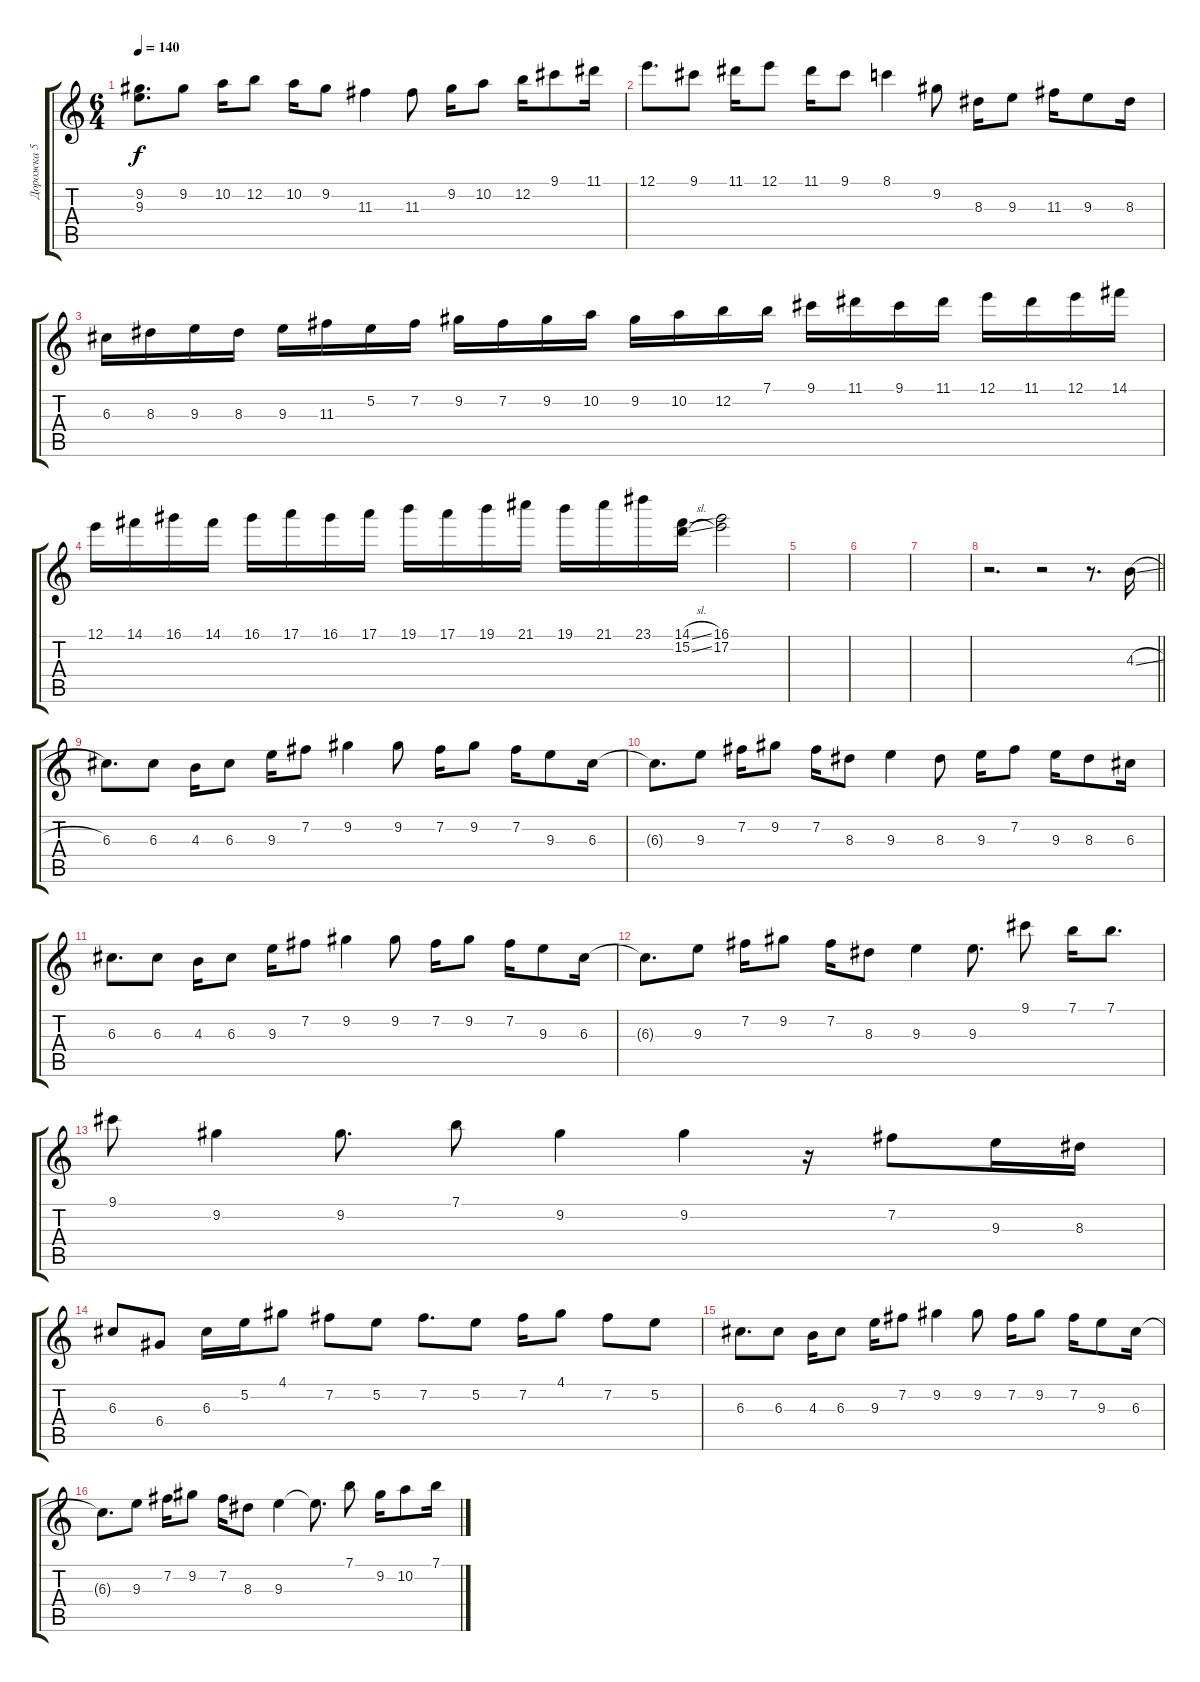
\track ("Дорожка 5" "Дорожка 5") {instrument distortionguitar}
\staff {score tabs}
\tuning (E4 B3 G3 D3 A2 D2) {hide}
\ts (6 4)
\tempo 140
\clef g2
\ks c
(9.2{t} 9.3{t}).8{d dy f} 9.2.8 10.2.16 12.2.8 10.2.16 9.2.8 11.3.4 11.3.8 9.2.16 10.2.8 12.2.16 9.1.8 11.1.16 |
12.1.8{d} 9.1.8 11.1.16 12.1.8 11.1.16 9.1.8 8.1.4 9.2.8 8.3.16 9.3.8 11.3.16 9.3.8 8.3.16 |
6.3.16 8.3.16 9.3.16 8.3.16 9.3.16 11.3.16 5.2.16 7.2.16 9.2.16 7.2.16 9.2.16 10.2.16 9.2.16 10.2.16 12.2.16 7.1.16 9.1.16 11.1.16 9.1.16 11.1.16 12.1.16 11.1.16 12.1.16 14.1.16 |
12.1.16 14.1.16 16.1.16 14.1.16 16.1.16 17.1.16 16.1.16 17.1.16 19.1.16 17.1.16 19.1.16 21.1.16 19.1.16 21.1.16 23.1.16 (14.1{sl} 15.2{sl}).16 (16.1 17.2).2 |
|
|
|
\barLineRight lightlight
r.2{d} r.2 r.8{d} 4.3{sl}.16 |
6.3.8{d} 6.3.8 4.3.16 6.3.8 9.3.16 7.2.8 9.2.4 9.2.8 7.2.16 9.2.8 7.2.16 9.3.8 6.3.16 |
6.3{t}.8{d} 9.3.8 7.2.16 9.2.8 7.2.16 8.3.8 9.3.4 8.3.8 9.3.16 7.2.8 9.3.16 8.3.8 6.3.16 |
6.3.8{d} 6.3.8 4.3.16 6.3.8 9.3.16 7.2.8 9.2.4 9.2.8 7.2.16 9.2.8 7.2.16 9.3.8 6.3.16 |
6.3{t}.8{d} 9.3.8 7.2.16 9.2.8 7.2.16 8.3.8 9.3.4 9.3.8{d} 9.1.8 7.1.16 7.1.8{d} |
9.1.8 9.2.4 9.2.8{d} 7.1.8 9.2.4 9.2.4 r.16 7.2.8 9.3.16 8.3.16 |
6.3.8 6.4.8 6.3.16 5.2.16 4.1.8 7.2.8 5.2.8 7.2.8{d} 5.2.8 7.2.16 4.1.8 7.2.8 5.2.8 |
6.3.8{d} 6.3.8 4.3.16 6.3.8 9.3.16 7.2.8 9.2.4 9.2.8 7.2.16 9.2.8 7.2.16 9.3.8 6.3.16 |
6.3{t}.8{d} 9.3.8 7.2.16 9.2.8 7.2.16 8.3.8 9.3.4 9.3{t}.8{d} 7.1.8 9.2.16 10.2.8 7.1.16
